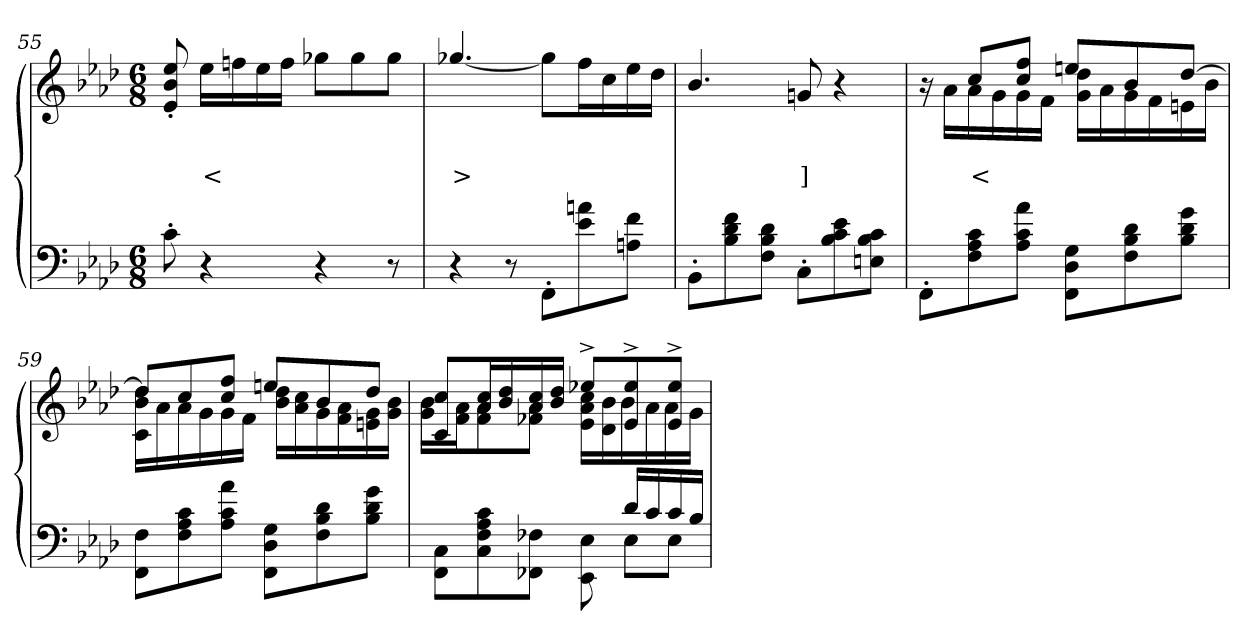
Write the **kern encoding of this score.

**kern	**kern	**text	**text
*part2	*part1	*part1	*part1
*staff2	*staff1	*staff1	*staff1
*clefF4	*clefG2	*	*
*k[b-e-a-d-]	*k[b-e-a-d-]	*	*
*M6/8	*M6/8	*	*
=55	=55	=55	=55
8c'>	8ee-'> 8b-'> 8e-'>	.	.
4r	16ee-LL	.	<
.	16ffn	.	.
.	16ee-	.	.
.	16ffJJ	.	.
4r	8gg-XL	.	.
.	8gg-	.	.
8r	8gg-J	.	.
=56	=56	=56	=56
4r	[4.gg-X/	.	>
8r	.	.	.
8FF'>L	8gg-L]	.	.
8an 8e-	16ffL	.	.
.	16cc	.	.
8f 8AnJ	16ee-	.	.
.	16dd-JJ	.	.
=57	=57	=57	=57
8BB-'>L	4.b-/	.	.
8f 8d- 8B-	.	.	.
8d- 8B- 8FJ	.	.	.
8C'>L	8gn	.	]
8e- 8c 8B-	4r	.	.
8c 8B- 8EnJ	.	.	.
=58	=58	=58	=58
*	*^	*	*
8FF'>L	8ryy	16r	.	.
.	.	16a-LL	.	.
8c 8A- 8F	8ccL	16a-	.	<
.	.	16g	.	.
8a- 8c 8A-J	8ff 8ccJ	16g	.	.
.	.	16fJJ	.	.
8G 8D- 8FFL	8eenL	16dd- 16gLL	.	.
.	.	16a-	.	.
8d- 8B- 8F	8b-	16g	.	.
.	.	16f	.	.
8g 8d- 8B-J	[8dd-J	16en	.	.
.	.	16b-JJ	.	.
=59	=59	=59	=59	=59
8F 8FFL	8dd-L]	16dd- 16b- 16cLL	.	.
.	.	16a-	.	.
8c 8A- 8F	8cc	16a-	.	.
.	.	16g	.	.
8a- 8c 8A-J	8ff 8ccJ	16g	.	.
.	.	16fJJ	.	.
8G 8D- 8FFL	8eenL	16dd- 16b-LL	.	.
.	.	16cc 16a-	.	.
8d- 8B- 8F	8b-	16g	.	.
.	.	16a- 16f	.	.
8g 8d- 8B-J	8dd-J	16g 16en	.	.
.	.	16b- 16gJJ	.	.
=60	=60	=60	=60	=60
*^	*	*	*	*
2ryy	8C 8FFL	8cc 8cL	16b- 16gLL	.	.
.	.	.	16a- 16fJ	.	.
.	8c 8A- 8F 8C	16cc 16a-L	8a- 8f	.	.
.	.	16dd- 16b-	.	.	.
.	8F-X 8FF-XJ	16cc 16a-	8a- 8f-XJ	.	.
.	.	16dd- 16b-JJ	.	.	.
.	8E-\ 8EE-\	8ee-X^>L	16cc 16a- 16e-LL	.	.
.	.	.	16b- 16d-	.	.
16d-LL	8E-L	8ee-^> 8e-^>	16b-	.	.
16c	.	.	16a-	.	.
16c	8E-J	8ee-^> 8e-^>J	16a-	.	.
16B-JJ	.	.	16gJJ	.	.
*v	*v	*	*	*	*
*	*v	*v	*	*
=	=	=	=
*-	*-	*-	*-
